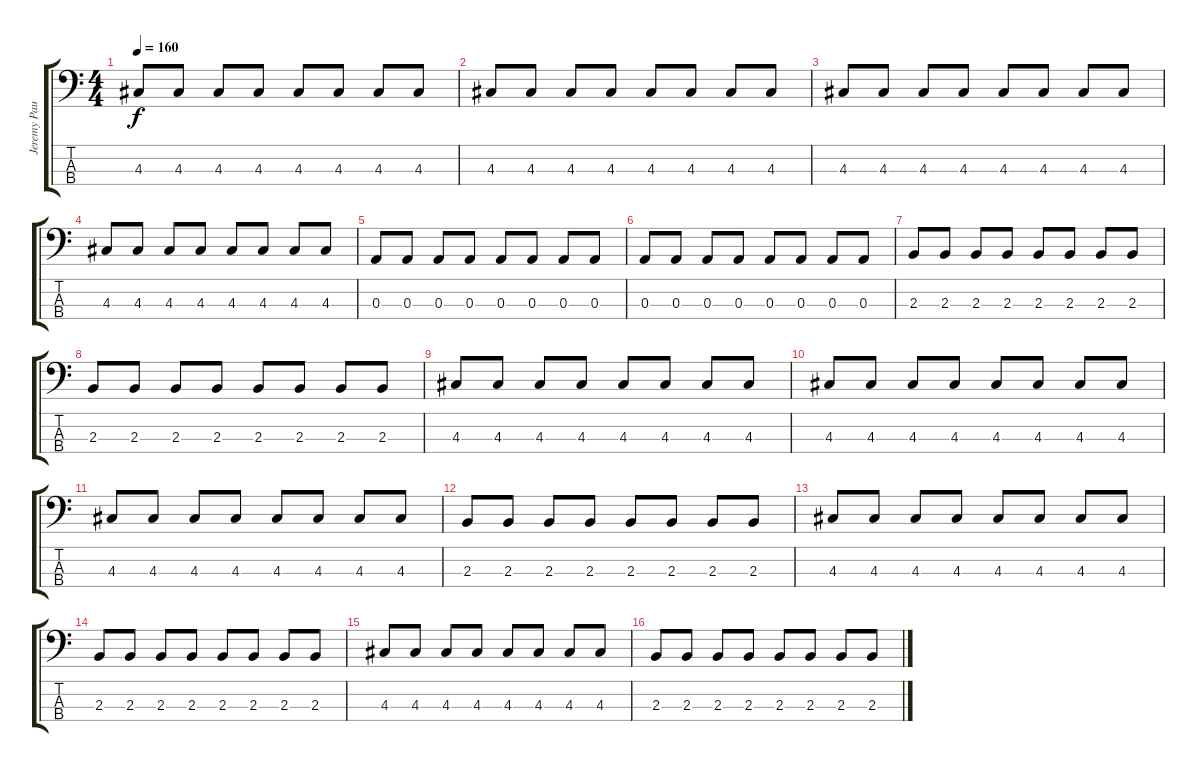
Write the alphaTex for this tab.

\track ("Jeremy Paul" "Jeremy Pau") {instrument electricbassfinger}
\staff {score tabs}
\tuning (G2 D2 A1 E1) {hide}
\ts (4 4)
\tempo 160
\clef f4
\ks c
4.3.8{dy f} 4.3.8 4.3.8 4.3.8 4.3.8 4.3.8 4.3.8 4.3.8 |
4.3.8 4.3.8 4.3.8 4.3.8 4.3.8 4.3.8 4.3.8 4.3.8 |
4.3.8 4.3.8 4.3.8 4.3.8 4.3.8 4.3.8 4.3.8 4.3.8 |
4.3.8 4.3.8 4.3.8 4.3.8 4.3.8 4.3.8 4.3.8 4.3.8 |
0.3.8 0.3.8 0.3.8 0.3.8 0.3.8 0.3.8 0.3.8 0.3.8 |
0.3.8 0.3.8 0.3.8 0.3.8 0.3.8 0.3.8 0.3.8 0.3.8 |
2.3.8 2.3.8 2.3.8 2.3.8 2.3.8 2.3.8 2.3.8 2.3.8 |
2.3.8 2.3.8 2.3.8 2.3.8 2.3.8 2.3.8 2.3.8 2.3.8 |
4.3.8 4.3.8 4.3.8 4.3.8 4.3.8 4.3.8 4.3.8 4.3.8 |
4.3.8 4.3.8 4.3.8 4.3.8 4.3.8 4.3.8 4.3.8 4.3.8 |
4.3.8 4.3.8 4.3.8 4.3.8 4.3.8 4.3.8 4.3.8 4.3.8 |
2.3.8 2.3.8 2.3.8 2.3.8 2.3.8 2.3.8 2.3.8 2.3.8 |
4.3.8 4.3.8 4.3.8 4.3.8 4.3.8 4.3.8 4.3.8 4.3.8 |
2.3.8 2.3.8 2.3.8 2.3.8 2.3.8 2.3.8 2.3.8 2.3.8 |
4.3.8 4.3.8 4.3.8 4.3.8 4.3.8 4.3.8 4.3.8 4.3.8 |
2.3.8 2.3.8 2.3.8 2.3.8 2.3.8 2.3.8 2.3.8 2.3.8
